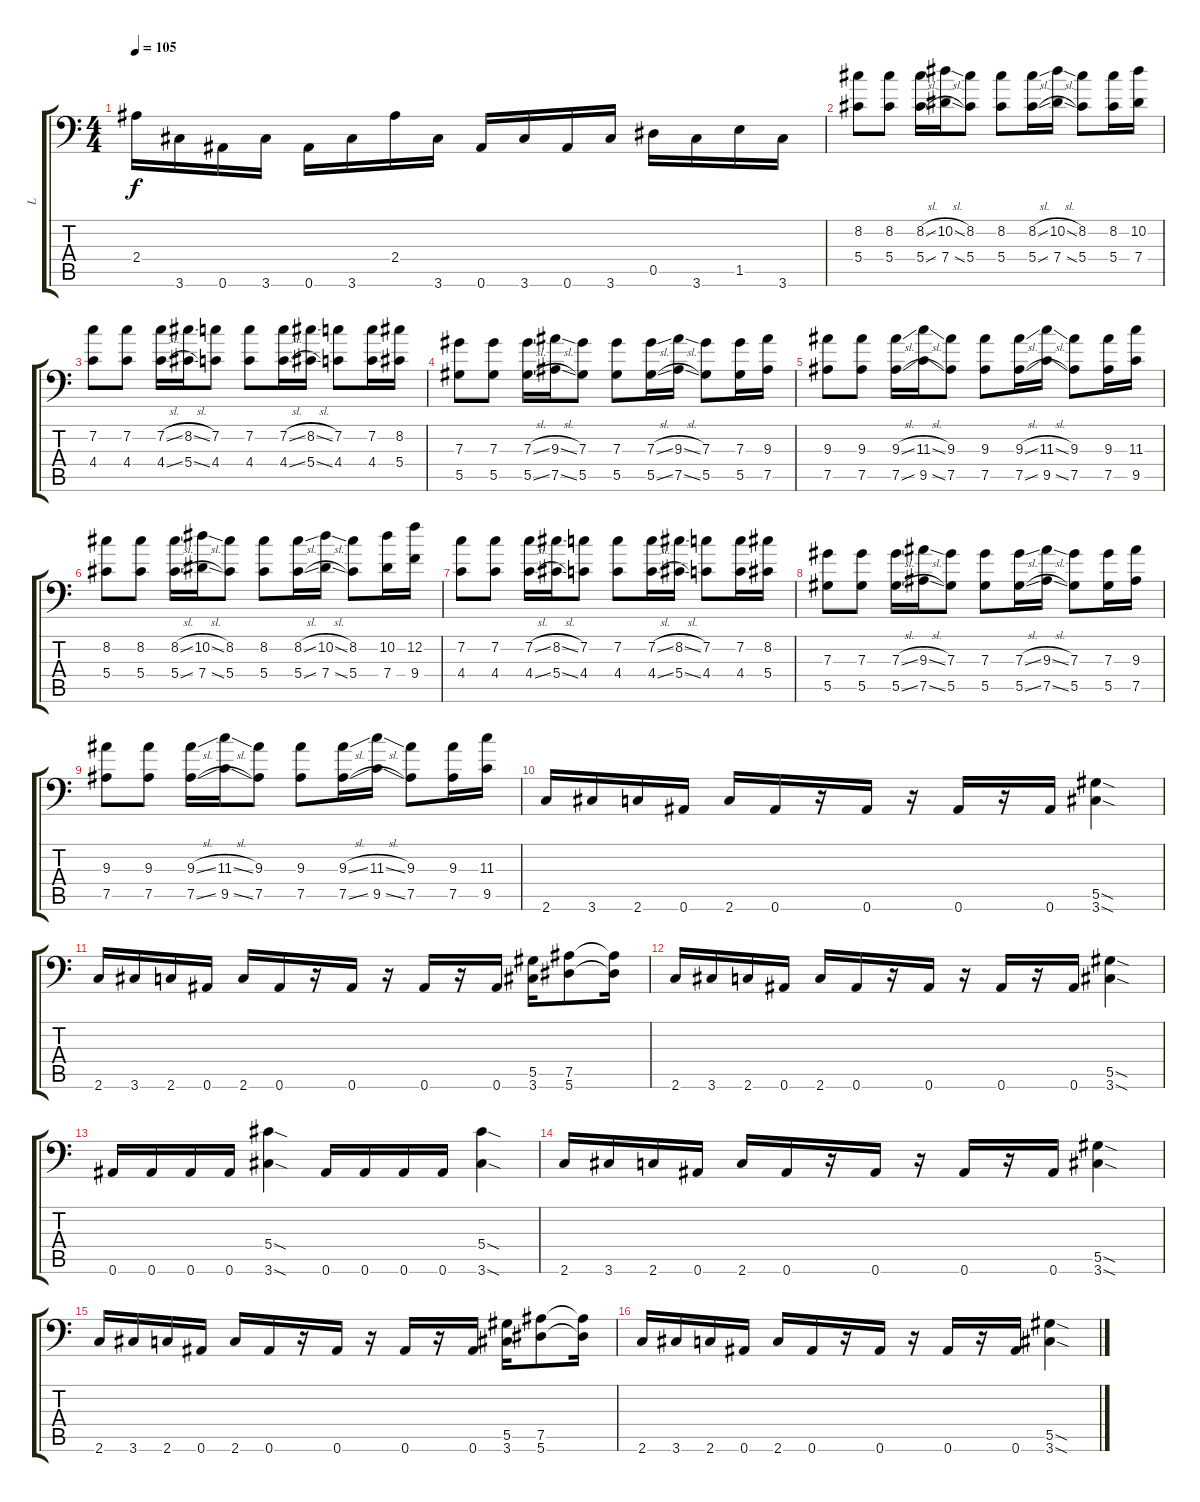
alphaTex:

\track ("L" "L") {instrument distortionguitar}
\staff {score tabs}
\tuning (Bb3 F3 Db3 Ab2 Eb2 Bb1) {hide}
\ts (4 4)
\tempo 105
\clef f4
\ks c
2.4.16{dy f} 3.6.16 0.6.16 3.6.16 0.6.16 3.6.16 2.4.16 3.6.16 0.6.16 3.6.16 0.6.16 3.6.16 0.5.16 3.6.16 1.5.16 3.6.16 |
(8.2 5.4).8 (8.2 5.4).8 (8.2{sl} 5.4{sl}).16 (10.2{sl} 7.4{sl}).16 (8.2 5.4).8 (8.2 5.4).8 (8.2{sl} 5.4{sl}).16 (10.2{sl} 7.4{sl}).16 (8.2 5.4).8 (8.2 5.4).16 (10.2 7.4).16 |
(7.2 4.4).8 (7.2 4.4).8 (7.2{sl} 4.4{sl}).16 (8.2{sl} 5.4{sl}).16 (7.2 4.4).8 (7.2 4.4).8 (7.2{sl} 4.4{sl}).16 (8.2{sl} 5.4{sl}).16 (7.2 4.4).8 (7.2 4.4).16 (8.2 5.4).16 |
(7.3 5.5).8 (7.3 5.5).8 (7.3{sl} 5.5{sl}).16 (9.3{sl} 7.5{sl}).16 (7.3 5.5).8 (7.3 5.5).8 (7.3{sl} 5.5{sl}).16 (9.3{sl} 7.5{sl}).16 (7.3 5.5).8 (7.3 5.5).16 (9.3 7.5).16 |
(9.3 7.5).8 (9.3 7.5).8 (9.3{sl} 7.5{sl}).16 (11.3{sl} 9.5{sl}).16 (9.3 7.5).8 (9.3 7.5).8 (9.3{sl} 7.5{sl}).16 (11.3{sl} 9.5{sl}).16 (9.3 7.5).8 (9.3 7.5).16 (11.3 9.5).16 |
(8.2 5.4).8 (8.2 5.4).8 (8.2{sl} 5.4{sl}).16 (10.2{sl} 7.4{sl}).16 (8.2 5.4).8 (8.2 5.4).8 (8.2{sl} 5.4{sl}).16 (10.2{sl} 7.4{sl}).16 (8.2 5.4).8 (10.2 7.4).16 (12.2 9.4).16 |
(7.2 4.4).8 (7.2 4.4).8 (7.2{sl} 4.4{sl}).16 (8.2{sl} 5.4{sl}).16 (7.2 4.4).8 (7.2 4.4).8 (7.2{sl} 4.4{sl}).16 (8.2{sl} 5.4{sl}).16 (7.2 4.4).8 (7.2 4.4).16 (8.2 5.4).16 |
(7.3 5.5).8 (7.3 5.5).8 (7.3{sl} 5.5{sl}).16 (9.3{sl} 7.5{sl}).16 (7.3 5.5).8 (7.3 5.5).8 (7.3{sl} 5.5{sl}).16 (9.3{sl} 7.5{sl}).16 (7.3 5.5).8 (7.3 5.5).16 (9.3 7.5).16 |
(9.3 7.5).8 (9.3 7.5).8 (9.3{sl} 7.5{sl}).16 (11.3{sl} 9.5{sl}).16 (9.3 7.5).8 (9.3 7.5).8 (9.3{sl} 7.5{sl}).16 (11.3{sl} 9.5{sl}).16 (9.3 7.5).8 (9.3 7.5).16 (11.3 9.5).16 |
2.6.16 3.6.16 2.6.16 0.6.16 2.6.16 0.6.16 r.16 0.6.16 r.16 0.6.16 r.16 0.6.16 (5.5{sod} 3.6{sod}).4 |
2.6.16 3.6.16 2.6.16 0.6.16 2.6.16 0.6.16 r.16 0.6.16 r.16 0.6.16 r.16 0.6.16 (5.5 3.6).16 (7.5 5.6).8 (7.5{t} 5.6{t}).16 |
2.6.16 3.6.16 2.6.16 0.6.16 2.6.16 0.6.16 r.16 0.6.16 r.16 0.6.16 r.16 0.6.16 (5.5{sod} 3.6{sod}).4 |
0.6.16 0.6.16 0.6.16 0.6.16 (5.4{sod} 3.6{sod}).4 0.6.16 0.6.16 0.6.16 0.6.16 (5.4{sod} 3.6{sod}).4 |
2.6.16 3.6.16 2.6.16 0.6.16 2.6.16 0.6.16 r.16 0.6.16 r.16 0.6.16 r.16 0.6.16 (5.5{sod} 3.6{sod}).4 |
2.6.16 3.6.16 2.6.16 0.6.16 2.6.16 0.6.16 r.16 0.6.16 r.16 0.6.16 r.16 0.6.16 (5.5 3.6).16 (7.5 5.6).8 (7.5{t} 5.6{t}).16 |
2.6.16 3.6.16 2.6.16 0.6.16 2.6.16 0.6.16 r.16 0.6.16 r.16 0.6.16 r.16 0.6.16 (5.5{sod} 3.6{sod}).4
